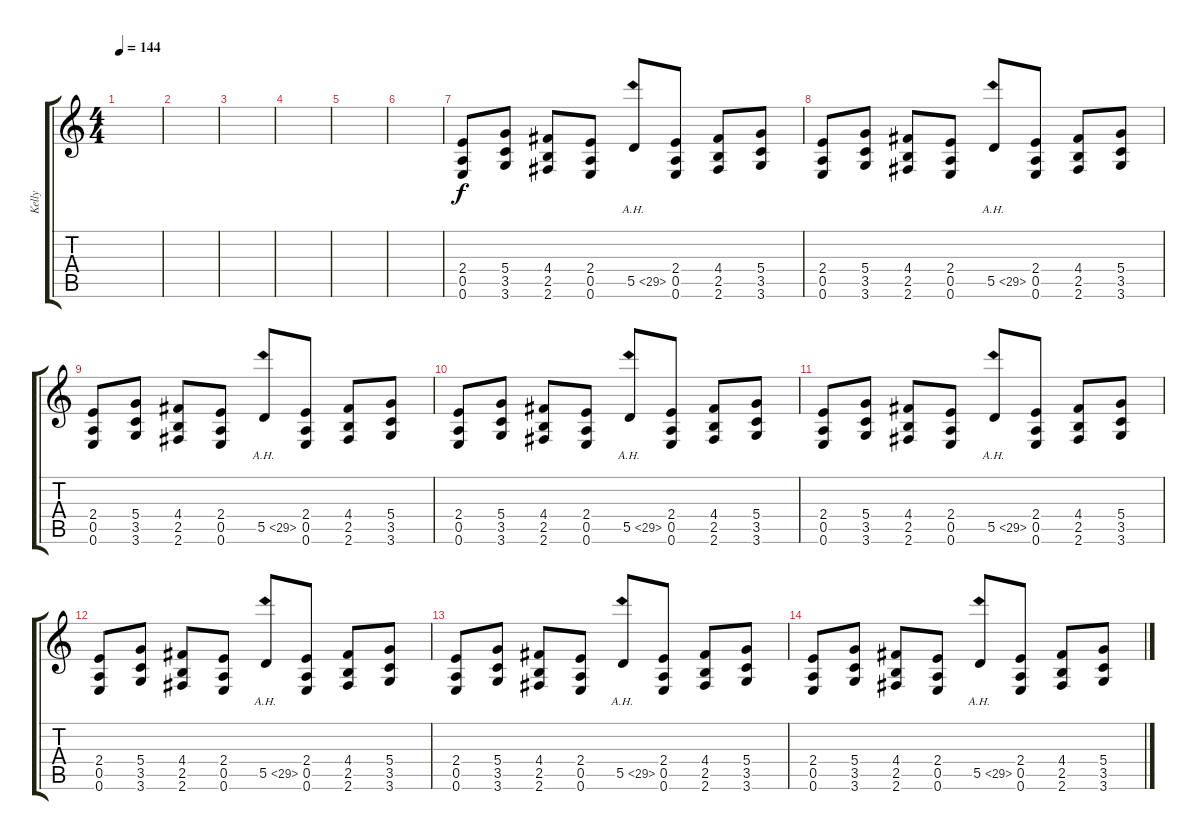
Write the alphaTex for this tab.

\track ("Kelly" "Kelly") {instrument overdrivenguitar}
\staff {score tabs}
\tuning (E4 B3 G3 D3 A2 E2) {hide}
\ts (4 4)
\tempo 144
\clef g2
\ks c
|
|
|
|
|
|
(2.4 0.5 0.6).8 (5.4 3.5 3.6).8 (4.4 2.5 2.6).8 (2.4 0.5 0.6).8 5.5{ah 24}.8 (2.4 0.5 0.6).8 (4.4 2.5 2.6).8 (5.4 3.5 3.6).8 |
(2.4 0.5 0.6).8 (5.4 3.5 3.6).8 (4.4 2.5 2.6).8 (2.4 0.5 0.6).8 5.5{ah 24}.8 (2.4 0.5 0.6).8 (4.4 2.5 2.6).8 (5.4 3.5 3.6).8 |
(2.4 0.5 0.6).8 (5.4 3.5 3.6).8 (4.4 2.5 2.6).8 (2.4 0.5 0.6).8 5.5{ah 24}.8 (2.4 0.5 0.6).8 (4.4 2.5 2.6).8 (5.4 3.5 3.6).8 |
(2.4 0.5 0.6).8 (5.4 3.5 3.6).8 (4.4 2.5 2.6).8 (2.4 0.5 0.6).8 5.5{ah 24}.8 (2.4 0.5 0.6).8 (4.4 2.5 2.6).8 (5.4 3.5 3.6).8 |
(2.4 0.5 0.6).8 (5.4 3.5 3.6).8 (4.4 2.5 2.6).8 (2.4 0.5 0.6).8 5.5{ah 24}.8 (2.4 0.5 0.6).8 (4.4 2.5 2.6).8 (5.4 3.5 3.6).8 |
(2.4 0.5 0.6).8 (5.4 3.5 3.6).8 (4.4 2.5 2.6).8 (2.4 0.5 0.6).8 5.5{ah 24}.8 (2.4 0.5 0.6).8 (4.4 2.5 2.6).8 (5.4 3.5 3.6).8 |
(2.4 0.5 0.6).8 (5.4 3.5 3.6).8 (4.4 2.5 2.6).8 (2.4 0.5 0.6).8 5.5{ah 24}.8 (2.4 0.5 0.6).8 (4.4 2.5 2.6).8 (5.4 3.5 3.6).8 |
(2.4 0.5 0.6).8 (5.4 3.5 3.6).8 (4.4 2.5 2.6).8 (2.4 0.5 0.6).8 5.5{ah 24}.8 (2.4 0.5 0.6).8 (4.4 2.5 2.6).8 (5.4 3.5 3.6).8
